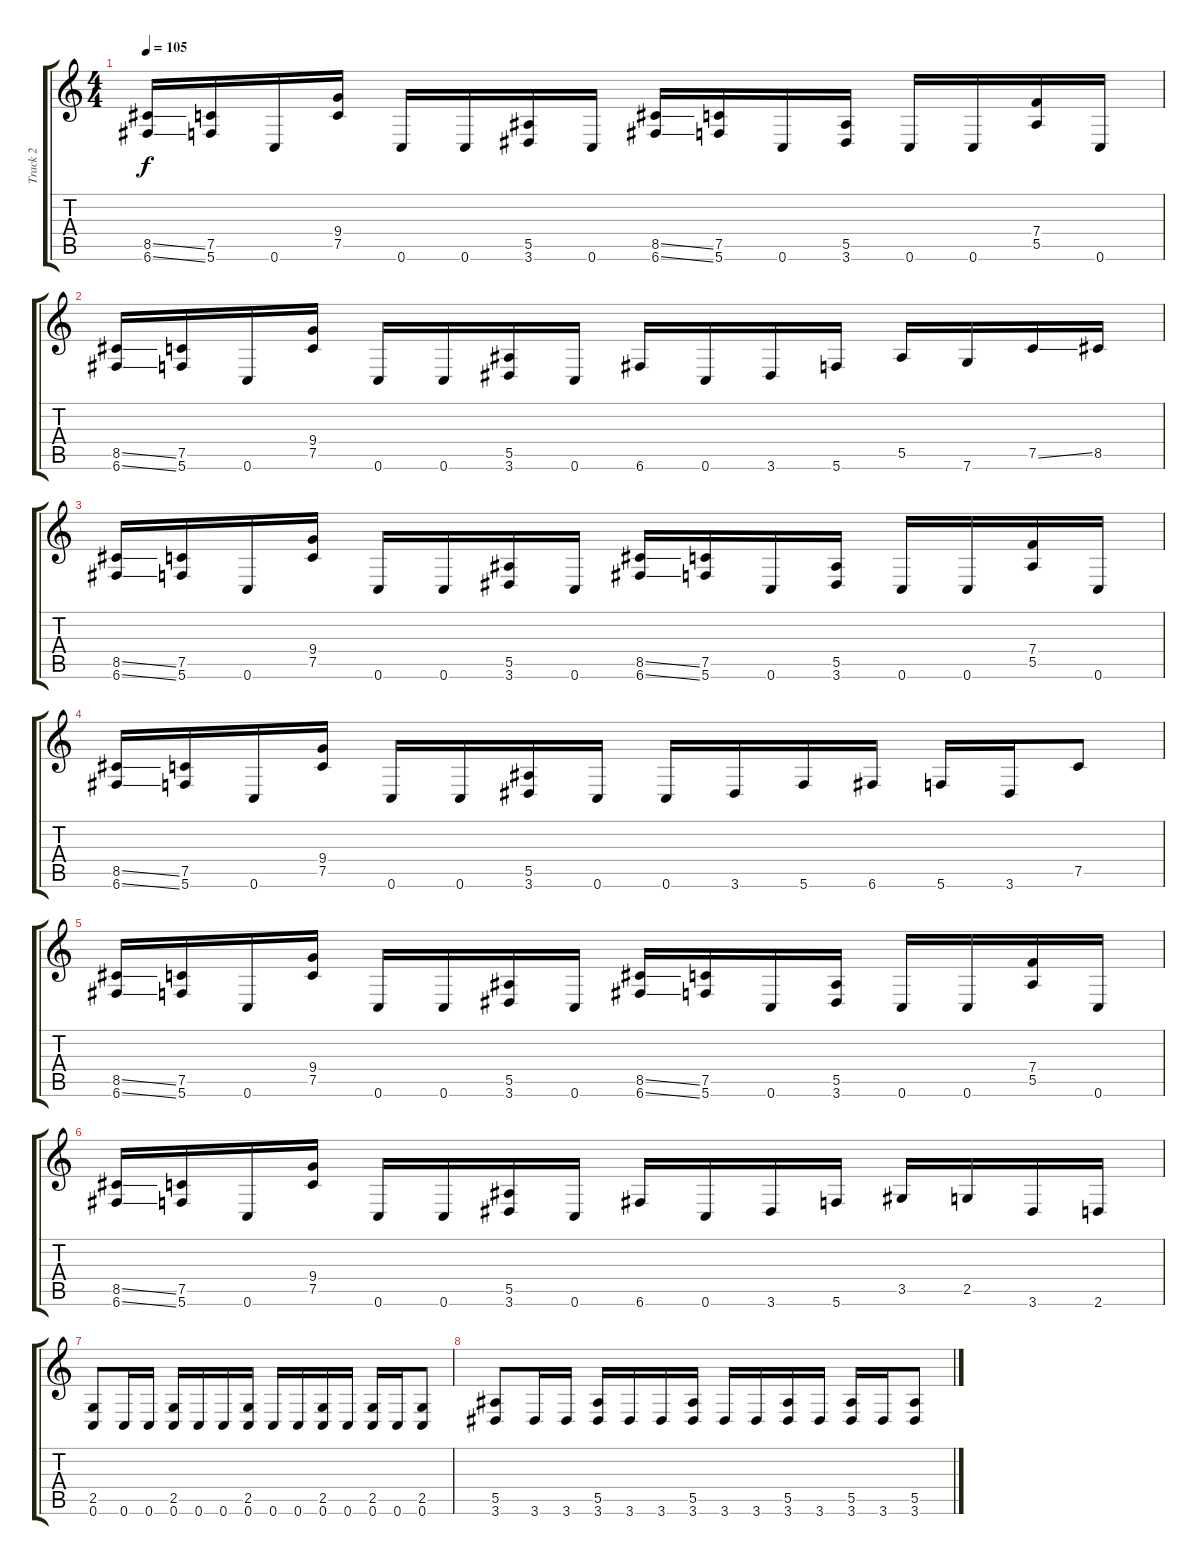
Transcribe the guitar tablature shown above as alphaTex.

\track ("Track 2" "Track 2") {instrument overdrivenguitar}
\staff {score tabs}
\tuning (C4 G3 Eb3 Bb2 F2 C2) {hide}
\ts (4 4)
\tempo 105
\clef g2
\ks c
(8.5{ss} 6.6{ss}).16{dy f} (7.5 5.6).16 0.6.16 (9.4 7.5).16 0.6.16 0.6.16 (5.5 3.6).16 0.6.16 (8.5{ss} 6.6{ss}).16 (7.5 5.6).16 0.6.16 (5.5 3.6).16 0.6.16 0.6.16 (7.4 5.5).16 0.6.16 |
(8.5{ss} 6.6{ss}).16 (7.5 5.6).16 0.6.16 (9.4 7.5).16 0.6.16 0.6.16 (5.5 3.6).16 0.6.16 6.6.16 0.6.16 3.6.16 5.6.16 5.5.16 7.6.16 7.5{ss}.16 8.5.16 |
(8.5{ss} 6.6{ss}).16 (7.5 5.6).16 0.6.16 (9.4 7.5).16 0.6.16 0.6.16 (5.5 3.6).16 0.6.16 (8.5{ss} 6.6{ss}).16 (7.5 5.6).16 0.6.16 (5.5 3.6).16 0.6.16 0.6.16 (7.4 5.5).16 0.6.16 |
(8.5{ss} 6.6{ss}).16 (7.5 5.6).16 0.6.16 (9.4 7.5).16 0.6.16 0.6.16 (5.5 3.6).16 0.6.16 0.6.16 3.6.16 5.6.16 6.6.16 5.6.16 3.6.16 7.5.8 |
(8.5{ss} 6.6{ss}).16 (7.5 5.6).16 0.6.16 (9.4 7.5).16 0.6.16 0.6.16 (5.5 3.6).16 0.6.16 (8.5{ss} 6.6{ss}).16 (7.5 5.6).16 0.6.16 (5.5 3.6).16 0.6.16 0.6.16 (7.4 5.5).16 0.6.16 |
(8.5{ss} 6.6{ss}).16 (7.5 5.6).16 0.6.16 (9.4 7.5).16 0.6.16 0.6.16 (5.5 3.6).16 0.6.16 6.6.16 0.6.16 3.6.16 5.6.16 3.5.16 2.5.16 3.6.16 2.6.16 |
(2.5 0.6).8 0.6.16 0.6.16 (2.5 0.6).16 0.6.16 0.6.16 (2.5 0.6).16 0.6.16 0.6.16 (2.5 0.6).16 0.6.16 (2.5 0.6).16 0.6.16 (2.5 0.6).8 |
(5.5 3.6).8 3.6.16 3.6.16 (5.5 3.6).16 3.6.16 3.6.16 (5.5 3.6).16 3.6.16 3.6.16 (5.5 3.6).16 3.6.16 (5.5 3.6).16 3.6.16 (5.5 3.6).8
